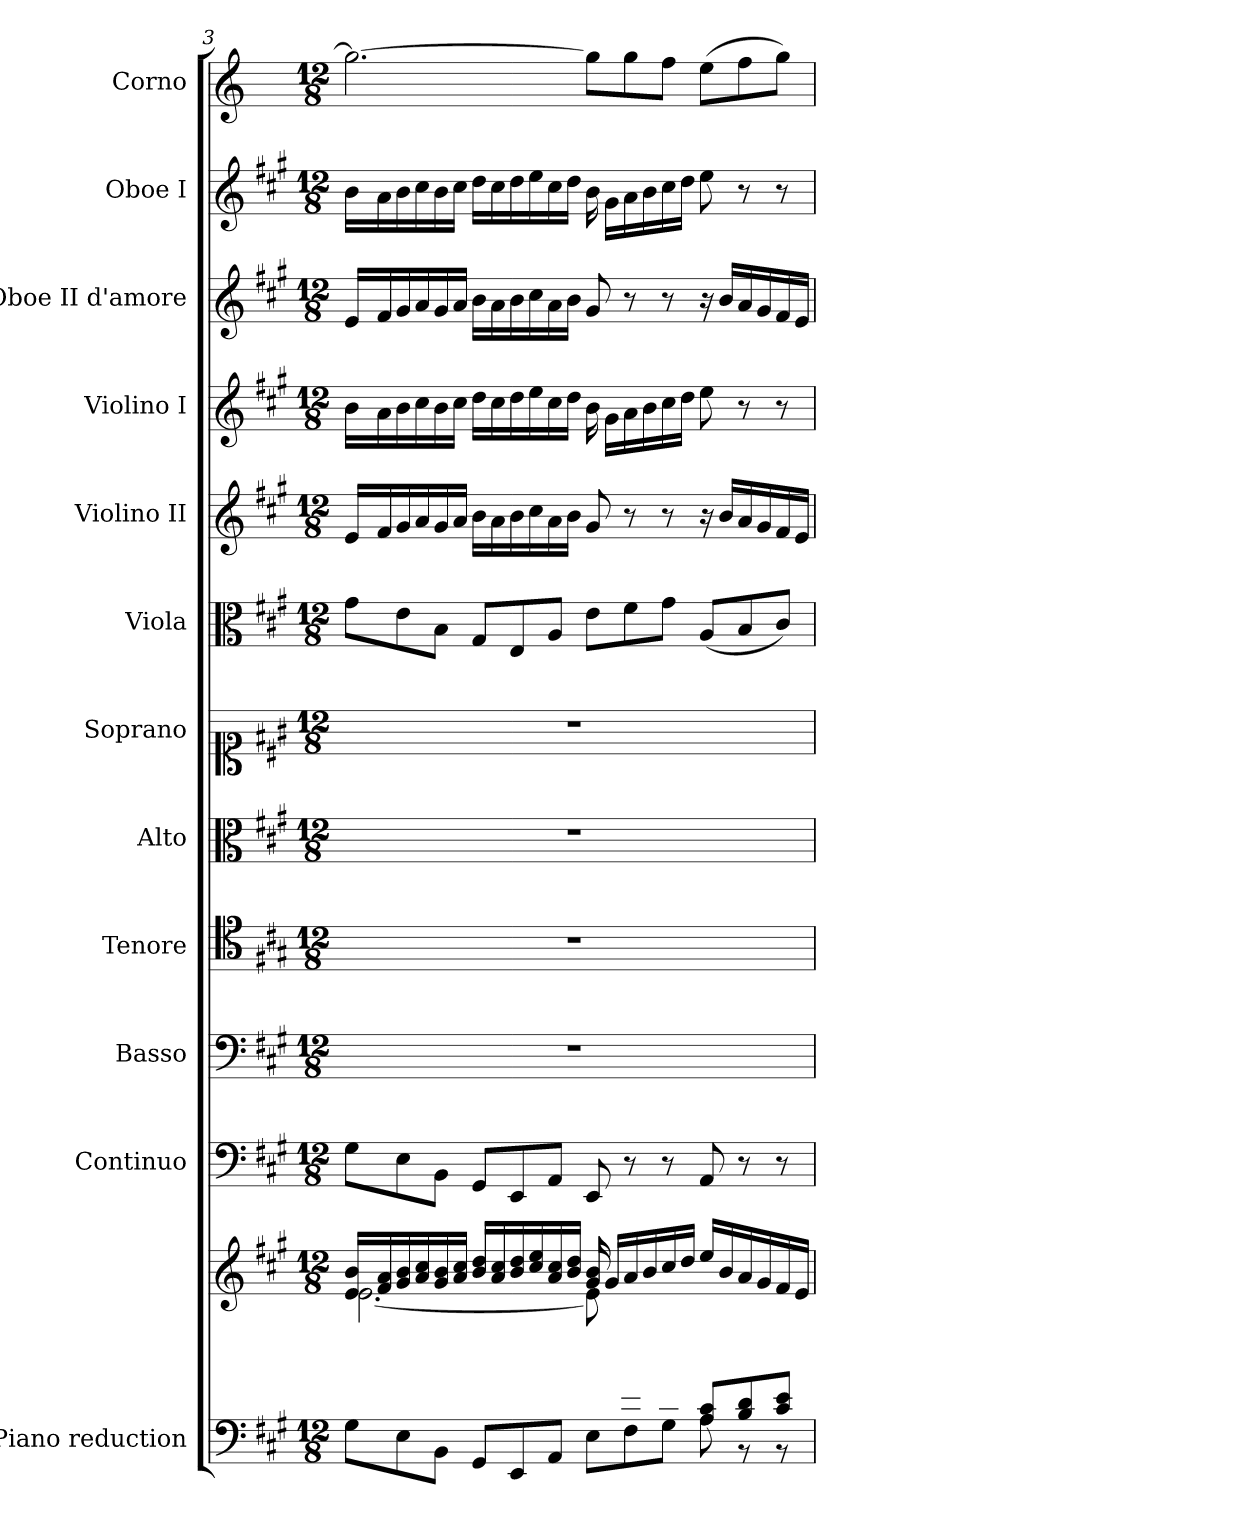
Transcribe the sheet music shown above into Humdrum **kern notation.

**kern	**kern	**kern	**kern	**kern	**kern	**kern	**kern	**kern	**kern	**kern	**kern	**kern
*part12	*part12	*part11	*part10	*part9	*part8	*part7	*part6	*part5	*part4	*part3	*part2	*part1
*staff13	*staff12	*staff11	*staff10	*staff9	*staff8	*staff7	*staff6	*staff5	*staff4	*staff3	*staff2	*staff1
*I"Piano reduction	*	*I"Continuo	*I"Basso	*I"Tenore	*I"Alto	*I"Soprano	*I"Viola	*I"Violino II	*I"Violino I	*I"Oboe II d'amore	*I"Oboe I	*I"Corno
*I'Pno	*	*	*	*	*	*	*I'Vla	*I'Vln	*I'Vln	*I'Ob	*I'Ob	*
!!LO:PB:g=z
*clefF4	*clefG2	*clefF4	*clefF4	*clefC4	*clefC3	*clefC1	*clefC3	*clefG2	*clefG2	*clefG2	*clefG2	*clefG2
*	*	*	*	*	*	*	*	*	*	*	*	*ITrd2c3
*k[f#c#g#]	*k[f#c#g#]	*k[f#c#g#]	*k[f#c#g#]	*k[f#c#g#]	*k[f#c#g#]	*k[f#c#g#]	*k[f#c#g#]	*k[f#c#g#]	*k[f#c#g#]	*k[f#c#g#]	*k[f#c#g#]	*k[f#c#g#]
*M12/8	*M12/8	*M12/8	*M12/8	*M12/8	*M12/8	*M12/8	*M12/8	*M12/8	*M12/8	*M12/8	*M12/8	*M12/8
=3	=3	=3	=3	=3	=3	=3	=3	=3	=3	=3	=3	=3
*^	*^	*	*	*	*	*	*	*	*	*	*	*
2..ryy	8G#\L	16e/ 16b/LL	[2.e\	8G#\L	1.r	1.r	1.r	1.r	8g#\L	16e/LL	16b\LL	16e/LL	16b\LL	2.ee\_
.	.	16f#/ 16a/	.	.	.	.	.	.	.	16f#/	16a\	16f#/	16a\	.
.	8E\	16g#/ 16b/	.	8E\	.	.	.	.	8e\	16g#/	16b\	16g#/	16b\	.
.	.	16a/ 16cc#/	.	.	.	.	.	.	.	16a/	16cc#\	16a/	16cc#\	.
.	8BB\J	16g#/ 16b/	.	8BB\J	.	.	.	.	8B\J	16g#/	16b\	16g#/	16b\	.
.	.	16a/ 16cc#/JJ	.	.	.	.	.	.	.	16a/JJ	16cc#\JJ	16a/JJ	16cc#\JJ	.
.	8GG#/L	16b/ 16dd/LL	.	8GG#/L	.	.	.	.	8G#/L	16b\LL	16dd\LL	16b\LL	16dd\LL	.
.	.	16a/ 16cc#/	.	.	.	.	.	.	.	16a\	16cc#\	16a\	16cc#\	.
.	8EE/	16b/ 16dd/	.	8EE/	.	.	.	.	8E/	16b\	16dd\	16b\	16dd\	.
.	.	16cc#/ 16ee/	.	.	.	.	.	.	.	16cc#\	16ee\	16cc#\	16ee\	.
.	8AA/J	16a/ 16cc#/	.	8AA/J	.	.	.	.	8A/J	16a\	16cc#\	16a\	16cc#\	.
.	.	16b/ 16dd/JJ	.	.	.	.	.	.	.	16b\JJ	16dd\JJ	16b\JJ	16dd\JJ	.
.	8E\L	16g#/ 16b/	8e\L]	8EE/	.	.	.	.	8e\L	8g#/	16b\	8g#/	16b\	8ee\L]
.	.	16g#/LL	.	.	.	.	.	.	.	.	16g#\LL	.	16g#\LL	.
8e/	8F#\	16a/	2ryy	8r	.	.	.	.	8f#\	8r	16a\	8r	16a\	8ee\
.	.	16b/	.	.	.	.	.	.	.	.	16b\	.	16b\	.
8d/J	8G#\J	16cc#/	.	8r	.	.	.	.	8g#\J	8r	16cc#\	8r	16cc#\	8dd\J
.	.	16dd/JJ	.	.	.	.	.	.	.	.	16dd\JJ	.	16dd\JJ	.
8A/ 8c#/L	8A\	16ee/LL	.	8AA/	.	.	.	.	(<8A/L	16r	8ee\	16r	8ee\	(>8cc#\L
.	.	16b/	.	.	.	.	.	.	.	16b/LL	.	16b/LL	.	.
8B/ 8d/	8r	16a/	.	8r	.	.	.	.	8B/	16a/	8r	16a/	8r	8dd\
.	.	16g#/	.	.	.	.	.	.	.	16g#/	.	16g#/	.	.
8c#/ 8e/J	8r	16f#/	8ryy	8r	.	.	.	.	8c#/J)	16f#/	8r	16f#/	8r	8ee\J)
.	.	16e/JJ	.	.	.	.	.	.	.	16e/JJ	.	16e/JJ	.	.
*v	*v	*	*	*	*	*	*	*	*	*	*	*	*	*
*	*v	*v	*	*	*	*	*	*	*	*	*	*	*
=	=	=	=	=	=	=	=	=	=	=	=	=
*-	*-	*-	*-	*-	*-	*-	*-	*-	*-	*-	*-	*-
